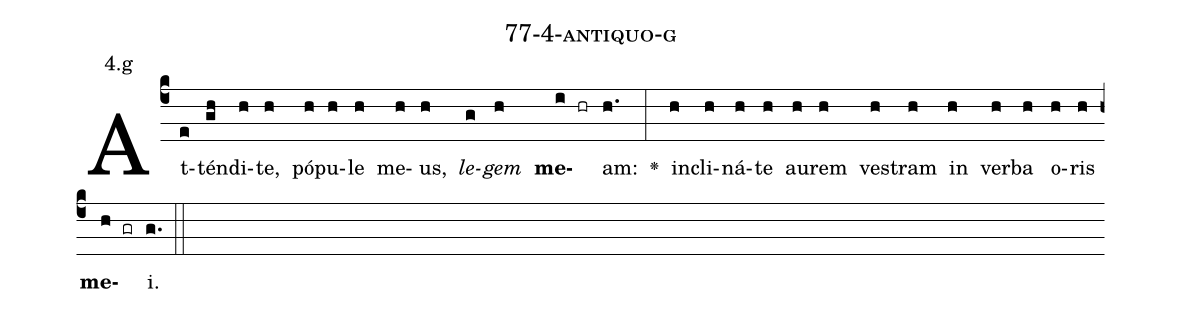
name: 77-4-antiquo-g;
annotation: 4.g;
%%
(c4)At(e)tén(gh)di(h)te,(h) pó(h)pu(h)le(h) me(h)us,(h) <i>le</i>(g)<i>gem</i>(h) <b>me</b>(i hr)am:(h.) <v>\greheightstar</v>(:) in(h)cli(h)ná(h)te(h) au(h)rem(h) ves(h)tram(h) in(h) ver(h)ba(h) o(h)ris(h) <b>me</b>(h gr)i.(g.) (::)


%E(h) u(h) o(h) u(h) a(h) e.(g.) (::)
